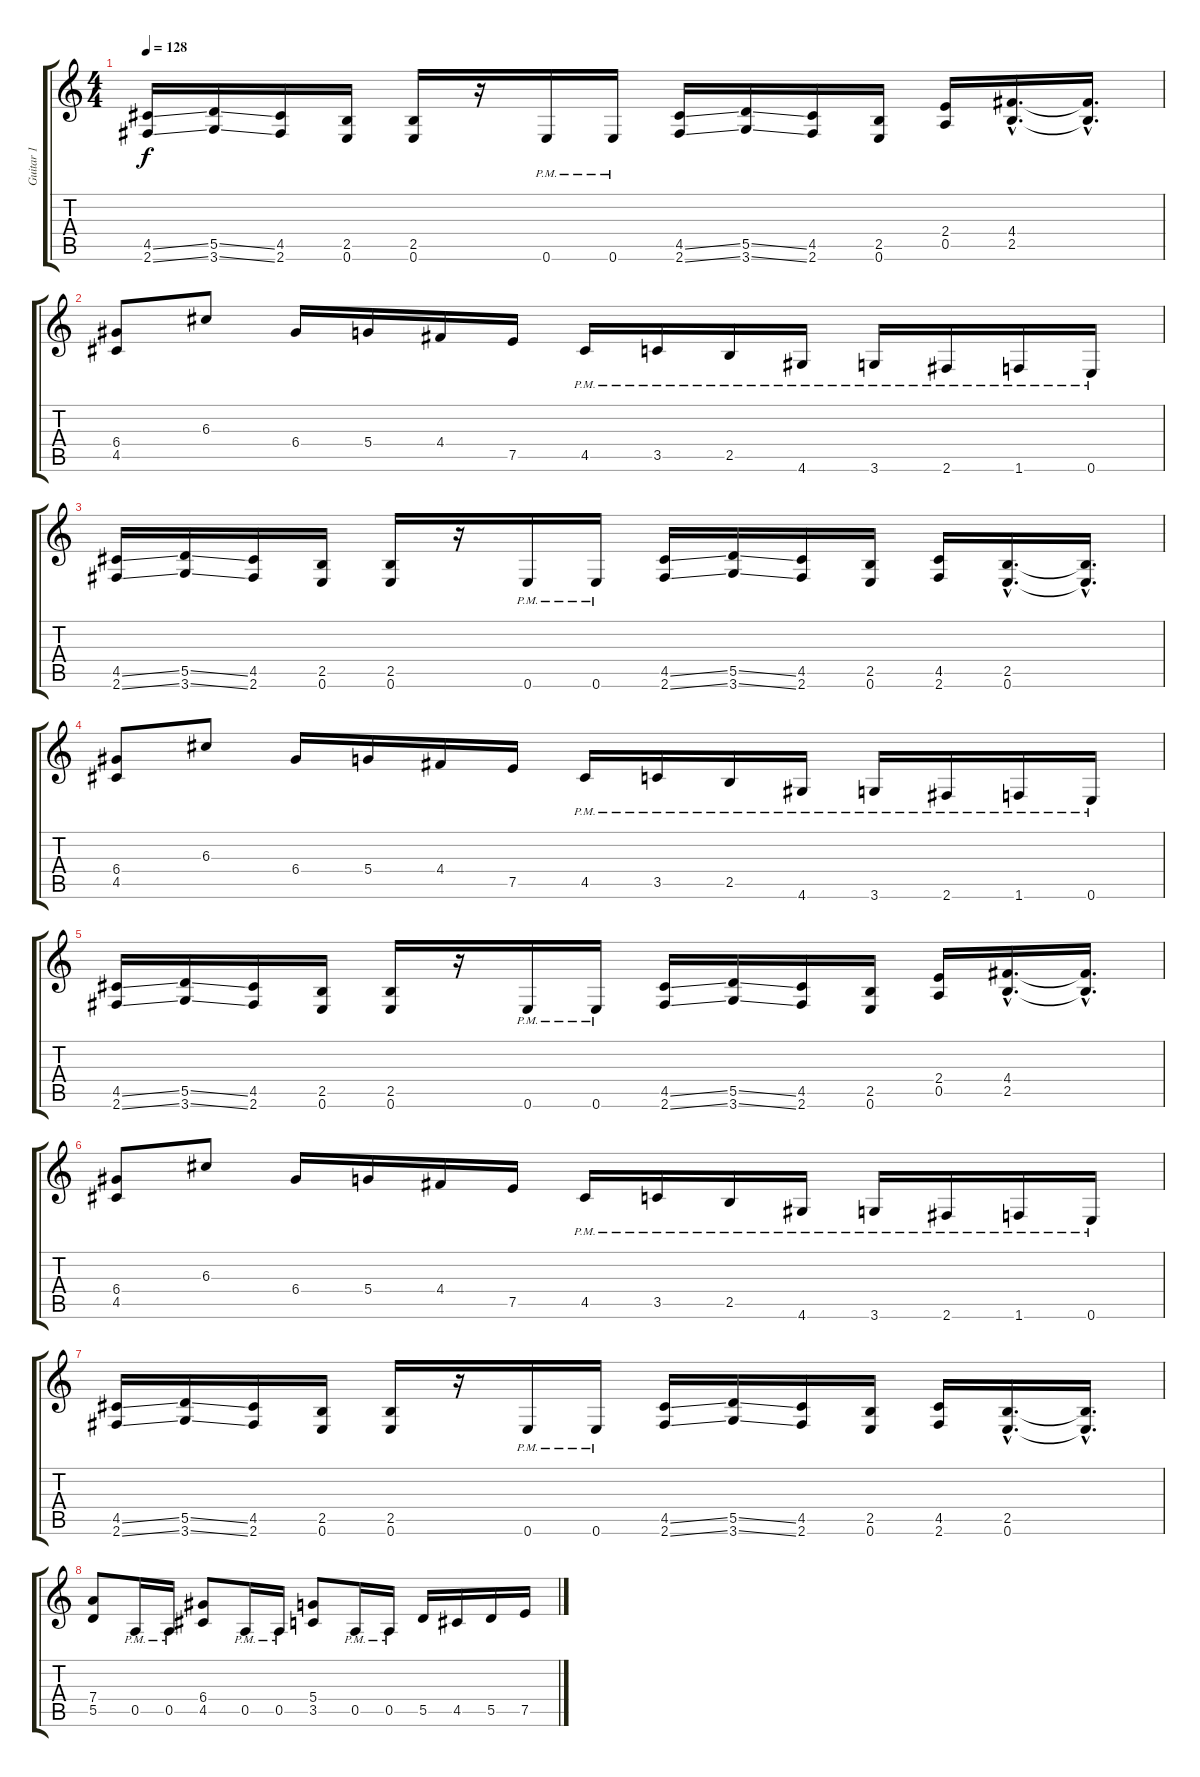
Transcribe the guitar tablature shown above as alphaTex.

\track ("Guitar 1" "Guitar 1") {instrument distortionguitar}
\staff {score tabs}
\tuning (E4 B3 G3 D3 A2 E2) {hide}
\ts (4 4)
\tempo 128
\clef g2
\ks c
(4.5{ss} 2.6{ss}).16{dy f} (5.5{ss} 3.6{ss}).16 (4.5 2.6).16 (2.5 0.6).16 (2.5 0.6).16 r.16 0.6{pm}.16 0.6{pm}.16 (4.5{ss} 2.6{ss}).16 (5.5{ss} 3.6{ss}).16 (4.5 2.6).16 (2.5 0.6).16 (2.4 0.5).16 (4.4{hac} 2.5{hac}).16{d} (4.4{hac t} 2.5{hac t}).16{d} |
(6.4 4.5).8 6.3.8 6.4.16 5.4.16 4.4.16 7.5.16 4.5{pm}.16 3.5{pm}.16 2.5{pm}.16 4.6{pm}.16 3.6{pm}.16 2.6{pm}.16 1.6{pm}.16 0.6{pm}.16 |
(4.5{ss} 2.6{ss}).16 (5.5{ss} 3.6{ss}).16 (4.5 2.6).16 (2.5 0.6).16 (2.5 0.6).16 r.16 0.6{pm}.16 0.6{pm}.16 (4.5{ss} 2.6{ss}).16 (5.5{ss} 3.6{ss}).16 (4.5 2.6).16 (2.5 0.6).16 (4.5 2.6).16 (2.5{hac} 0.6{hac}).16{d} (2.5{hac t} 0.6{hac t}).16{d} |
(6.4 4.5).8 6.3.8 6.4.16 5.4.16 4.4.16 7.5.16 4.5{pm}.16 3.5{pm}.16 2.5{pm}.16 4.6{pm}.16 3.6{pm}.16 2.6{pm}.16 1.6{pm}.16 0.6{pm}.16 |
(4.5{ss} 2.6{ss}).16 (5.5{ss} 3.6{ss}).16 (4.5 2.6).16 (2.5 0.6).16 (2.5 0.6).16 r.16 0.6{pm}.16 0.6{pm}.16 (4.5{ss} 2.6{ss}).16 (5.5{ss} 3.6{ss}).16 (4.5 2.6).16 (2.5 0.6).16 (2.4 0.5).16 (4.4{hac} 2.5{hac}).16{d} (4.4{hac t} 2.5{hac t}).16{d} |
(6.4 4.5).8 6.3.8 6.4.16 5.4.16 4.4.16 7.5.16 4.5{pm}.16 3.5{pm}.16 2.5{pm}.16 4.6{pm}.16 3.6{pm}.16 2.6{pm}.16 1.6{pm}.16 0.6{pm}.16 |
(4.5{ss} 2.6{ss}).16 (5.5{ss} 3.6{ss}).16 (4.5 2.6).16 (2.5 0.6).16 (2.5 0.6).16 r.16 0.6{pm}.16 0.6{pm}.16 (4.5{ss} 2.6{ss}).16 (5.5{ss} 3.6{ss}).16 (4.5 2.6).16 (2.5 0.6).16 (4.5 2.6).16 (2.5{hac} 0.6{hac}).16{d} (2.5{hac t} 0.6{hac t}).16{d} |
(7.4 5.5).8 0.5{pm}.16 0.5{pm}.16 (6.4 4.5).8 0.5{pm}.16 0.5{pm}.16 (5.4 3.5).8 0.5{pm}.16 0.5{pm}.16 5.5.16 4.5.16 5.5.16 7.5.16
